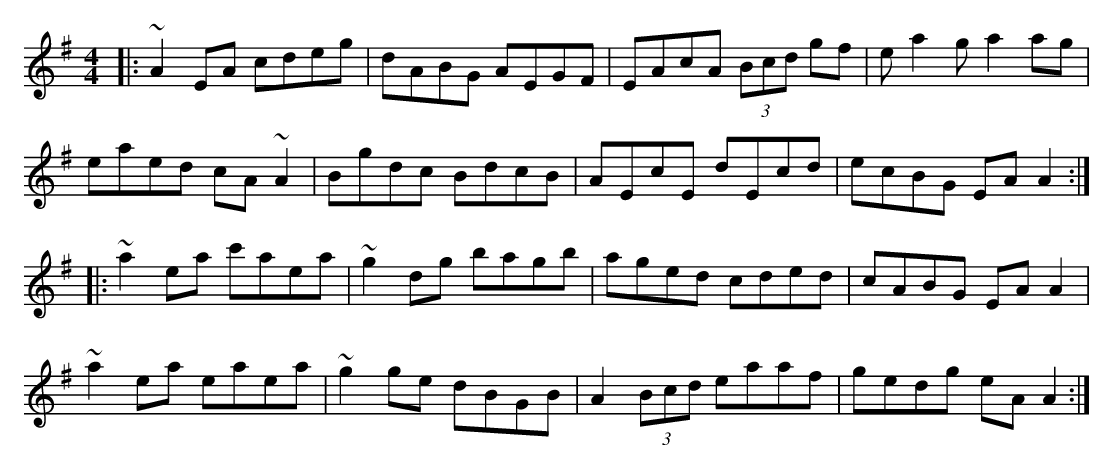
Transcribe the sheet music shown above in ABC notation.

X:1
M:4/4
K:Ador
|: ~A2EA cdeg|dABG AEGF|EAcA (3Bcd gf|ea2g a2ag|
eaed cA~A2|Bgdc BdcB|AEcE dEcd|ecBG EAA2:|
|: ~a2ea c'aea|~g2dg bagb|aged cded|cABG EAA2|
~a2ea eaea|~g2ge dBGB|A2(3Bcd eaaf|gedg eA A2:|
